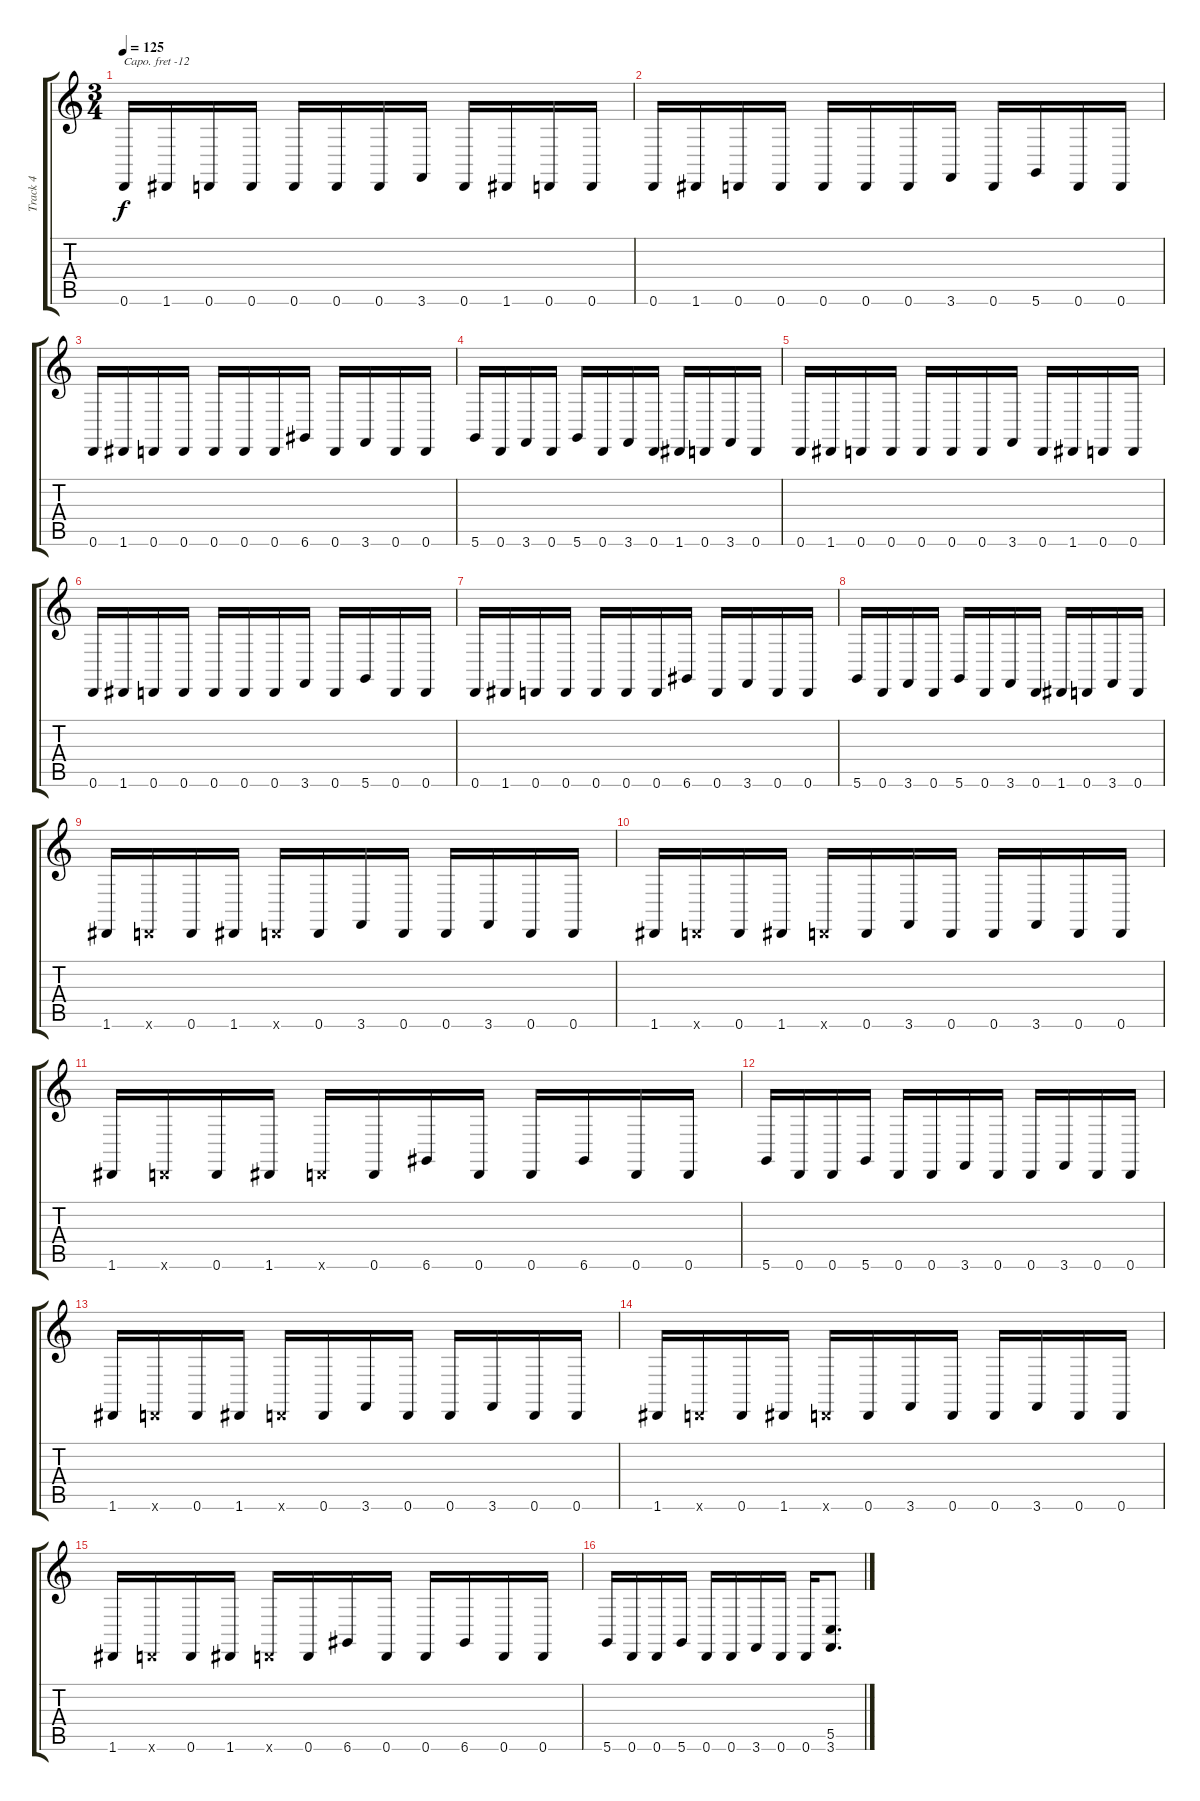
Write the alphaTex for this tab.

\track ("Track 4" "Track 4") {instrument slapbass2}
\staff {score tabs}
\capo -12
\tuning (D4 A3 F3 C3 G2 D2) {hide}
\ts (3 4)
\tempo 125
\clef g2
\ks c
0.6.16{dy f} 1.6.16 0.6.16 0.6.16 0.6.16 0.6.16 0.6.16 3.6.16 0.6.16 1.6.16 0.6.16 0.6.16 |
0.6.16 1.6.16 0.6.16 0.6.16 0.6.16 0.6.16 0.6.16 3.6.16 0.6.16 5.6.16 0.6.16 0.6.16 |
0.6.16 1.6.16 0.6.16 0.6.16 0.6.16 0.6.16 0.6.16 6.6.16 0.6.16 3.6.16 0.6.16 0.6.16 |
5.6.16 0.6.16 3.6.16 0.6.16 5.6.16 0.6.16 3.6.16 0.6.16 1.6.16 0.6.16 3.6.16 0.6.16 |
0.6.16 1.6.16 0.6.16 0.6.16 0.6.16 0.6.16 0.6.16 3.6.16 0.6.16 1.6.16 0.6.16 0.6.16 |
0.6.16 1.6.16 0.6.16 0.6.16 0.6.16 0.6.16 0.6.16 3.6.16 0.6.16 5.6.16 0.6.16 0.6.16 |
0.6.16 1.6.16 0.6.16 0.6.16 0.6.16 0.6.16 0.6.16 6.6.16 0.6.16 3.6.16 0.6.16 0.6.16 |
5.6.16 0.6.16 3.6.16 0.6.16 5.6.16 0.6.16 3.6.16 0.6.16 1.6.16 0.6.16 3.6.16 0.6.16 |
1.6.16 0.6{x}.16 0.6.16 1.6.16 0.6{x}.16 0.6.16 3.6.16 0.6.16 0.6.16 3.6.16 0.6.16 0.6.16 |
1.6.16 0.6{x}.16 0.6.16 1.6.16 0.6{x}.16 0.6.16 3.6.16 0.6.16 0.6.16 3.6.16 0.6.16 0.6.16 |
1.6.16 0.6{x}.16 0.6.16 1.6.16 0.6{x}.16 0.6.16 6.6.16 0.6.16 0.6.16 6.6.16 0.6.16 0.6.16 |
5.6.16 0.6.16 0.6.16 5.6.16 0.6.16 0.6.16 3.6.16 0.6.16 0.6.16 3.6.16 0.6.16 0.6.16 |
1.6.16 0.6{x}.16 0.6.16 1.6.16 0.6{x}.16 0.6.16 3.6.16 0.6.16 0.6.16 3.6.16 0.6.16 0.6.16 |
1.6.16 0.6{x}.16 0.6.16 1.6.16 0.6{x}.16 0.6.16 3.6.16 0.6.16 0.6.16 3.6.16 0.6.16 0.6.16 |
1.6.16 0.6{x}.16 0.6.16 1.6.16 0.6{x}.16 0.6.16 6.6.16 0.6.16 0.6.16 6.6.16 0.6.16 0.6.16 |
5.6.16 0.6.16 0.6.16 5.6.16 0.6.16 0.6.16 3.6.16 0.6.16 0.6.16 (5.5 3.6).8{d}
